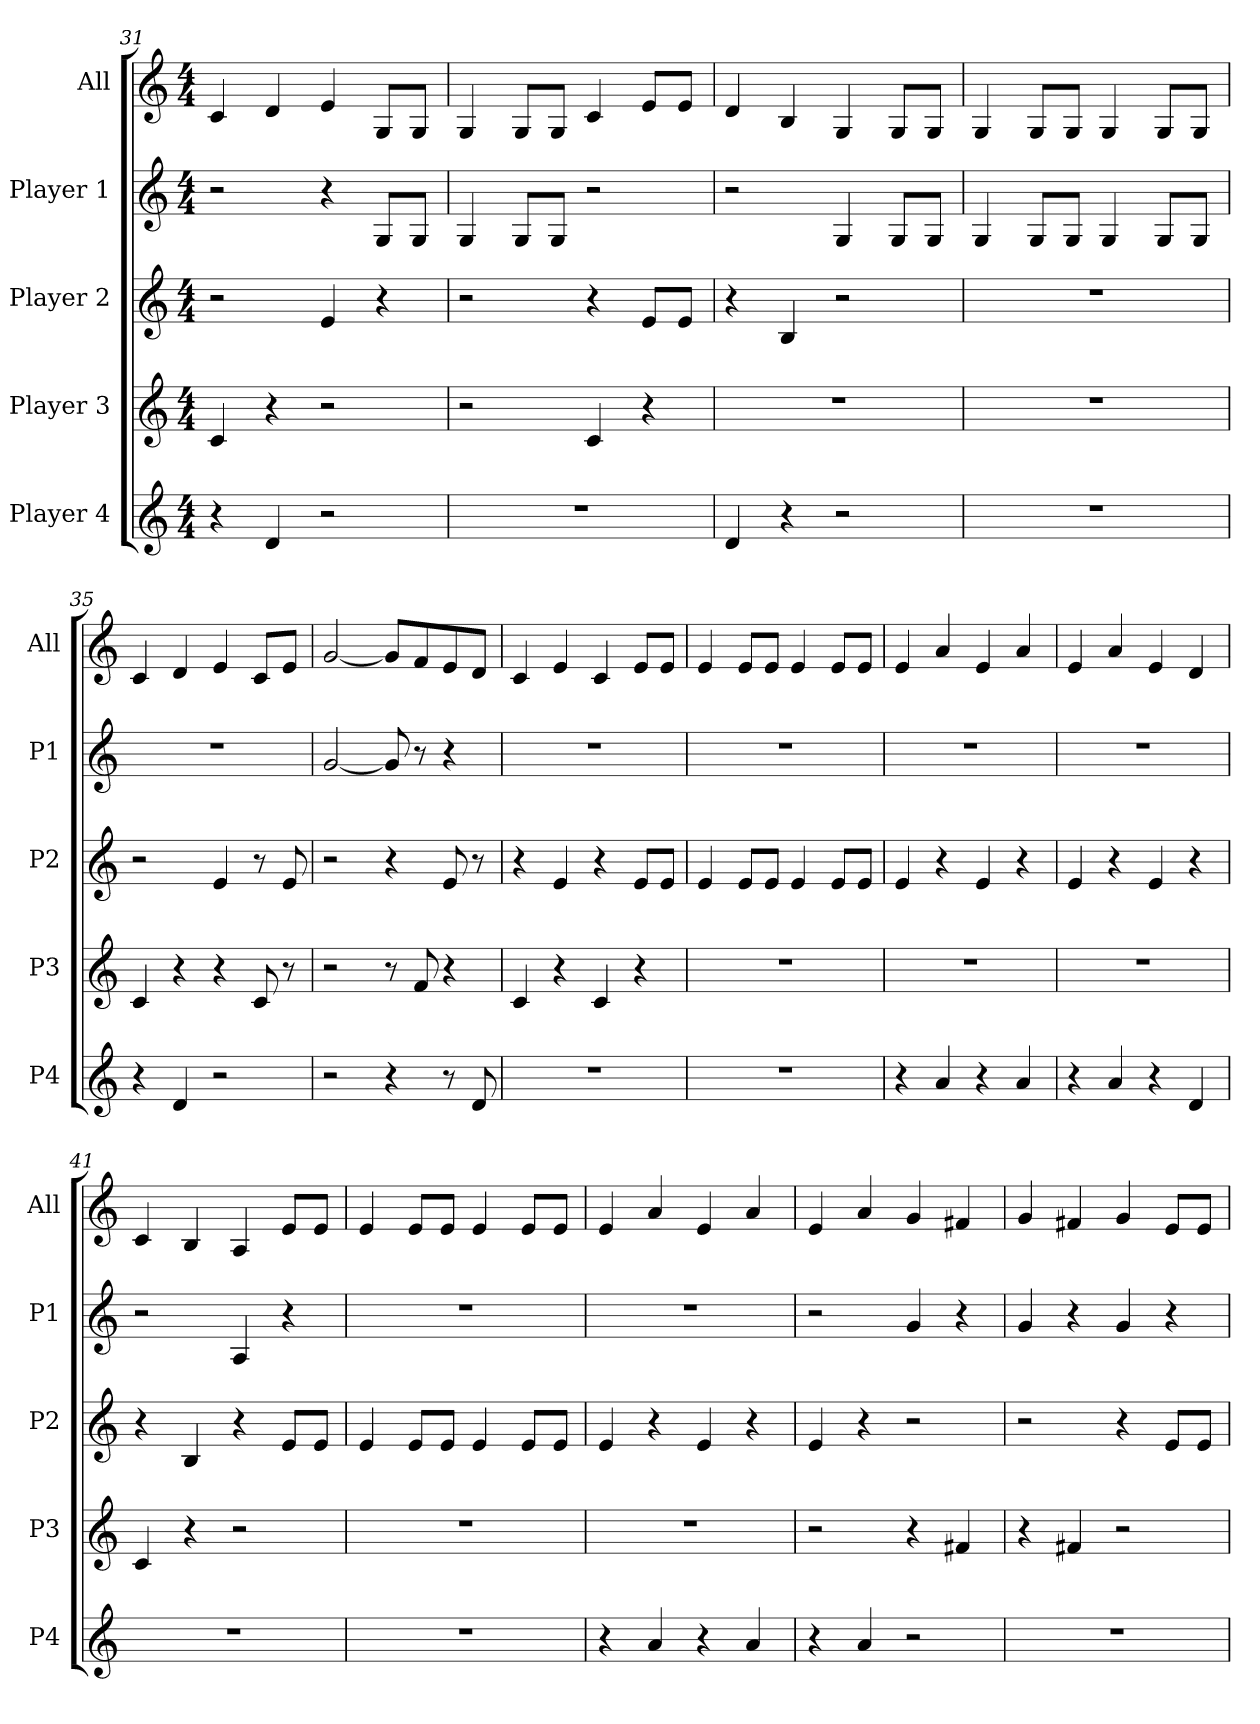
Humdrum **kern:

**kern	**kern	**kern	**kern	**kern
*part5	*part4	*part3	*part2	*part1
*staff5	*staff4	*staff3	*staff2	*staff1
*I"Player 4	*I"Player 3	*I"Player 2	*I"Player 1	*I"All
*I'P4	*I'P3	*I'P2	*I'P1	*I'All
*clefG2	*clefG2	*clefG2	*clefG2	*clefG2
*k[]	*k[]	*k[]	*k[]	*k[]
*M4/4	*M4/4	*M4/4	*M4/4	*M4/4
=31	=31	=31	=31	=31
4r	4c/	2r	2r	4c/
4d/	4r	.	.	4d/
2r	2r	4e/	4r	4e/
.	.	4r	8G/L	8G/L
.	.	.	8G/J	8G/J
=32	=32	=32	=32	=32
1r	2r	2r	4G/	4G/
.	.	.	8G/L	8G/L
.	.	.	8G/J	8G/J
.	4c/	4r	2r	4c/
.	4r	8e/L	.	8e/L
.	.	8e/J	.	8e/J
=33	=33	=33	=33	=33
4d/	1r	4r	2r	4d/
4r	.	4B/	.	4B/
2r	.	2r	4G/	4G/
.	.	.	8G/L	8G/L
.	.	.	8G/J	8G/J
!!LO:LB:g=z
=34	=34	=34	=34	=34
1r	1r	1r	4G/	4G/
.	.	.	8G/L	8G/L
.	.	.	8G/J	8G/J
.	.	.	4G/	4G/
.	.	.	8G/L	8G/L
.	.	.	8G/J	8G/J
=35	=35	=35	=35	=35
4r	4c/	2r	1r	4c/
4d/	4r	.	.	4d/
2r	4r	4e/	.	4e/
.	8c/	8r	.	8c/L
.	8r	8e/	.	8e/J
=36	=36	=36	=36	=36
2r	2r	2r	[2g/	[2g/
4r	8r	4r	8g/]	8g/L]
.	8f/	.	8r	8f/
8r	4r	8e/	4r	8e/
8d/	.	8r	.	8d/J
=37	=37	=37	=37	=37
1r	4c/	4r	1r	4c/
.	4r	4e/	.	4e/
.	4c/	4r	.	4c/
.	4r	8e/L	.	8e/L
.	.	8e/J	.	8e/J
=38	=38	=38	=38	=38
1r	1r	4e/	1r	4e/
.	.	8e/L	.	8e/L
.	.	8e/J	.	8e/J
.	.	4e/	.	4e/
.	.	8e/L	.	8e/L
.	.	8e/J	.	8e/J
=39	=39	=39	=39	=39
4r	1r	4e/	1r	4e/
4a/	.	4r	.	4a/
4r	.	4e/	.	4e/
4a/	.	4r	.	4a/
=40	=40	=40	=40	=40
4r	1r	4e/	1r	4e/
4a/	.	4r	.	4a/
4r	.	4e/	.	4e/
4d/	.	4r	.	4d/
!!LO:PB:g=z
=41	=41	=41	=41	=41
1r	4c/	4r	2r	4c/
.	4r	4B/	.	4B/
.	2r	4r	4A/	4A/
.	.	8e/L	4r	8e/L
.	.	8e/J	.	8e/J
=42	=42	=42	=42	=42
1r	1r	4e/	1r	4e/
.	.	8e/L	.	8e/L
.	.	8e/J	.	8e/J
.	.	4e/	.	4e/
.	.	8e/L	.	8e/L
.	.	8e/J	.	8e/J
=43	=43	=43	=43	=43
4r	1r	4e/	1r	4e/
4a/	.	4r	.	4a/
4r	.	4e/	.	4e/
4a/	.	4r	.	4a/
=44	=44	=44	=44	=44
4r	2r	4e/	2r	4e/
4a/	.	4r	.	4a/
2r	4r	2r	4g/	4g/
.	4f#X/	.	4r	4f#X/
=45	=45	=45	=45	=45
1r	4r	2r	4g/	4g/
.	4f#X/	.	4r	4f#X/
.	2r	4r	4g/	4g/
.	.	8e/L	4r	8e/L
.	.	8e/J	.	8e/J
=	=	=	=	=
*-	*-	*-	*-	*-
